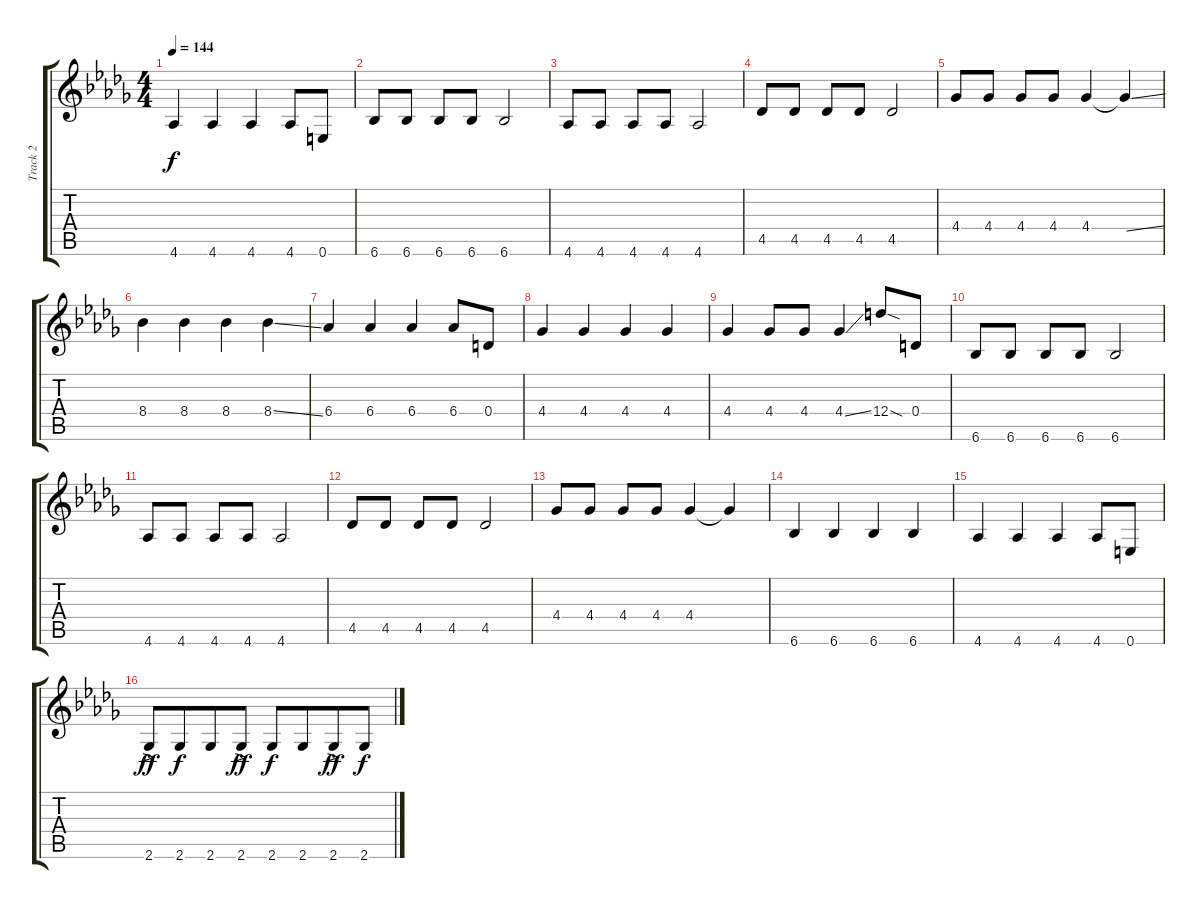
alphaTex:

\track ("Track 2" "Track 2") {instrument electricbasspick}
\staff {score tabs}
\tuning (E4 B3 G3 D3 A2 E2) {hide}
\ts (4 4)
\tempo 144
\clef g2
\ks db
4.6.4{dy f} 4.6.4 4.6.4 4.6.8 0.6.8 |
6.6.8 6.6.8 6.6.8 6.6.8 6.6.2 |
4.6.8 4.6.8 4.6.8 4.6.8 4.6.2 |
4.5.8 4.5.8 4.5.8 4.5.8 4.5.2 |
4.4.8 4.4.8 4.4.8 4.4.8 4.4.4 4.4{ss t}.4 |
8.4.4 8.4.4 8.4.4 8.4{ss}.4 |
6.4.4 6.4.4 6.4.4 6.4.8 0.4.8 |
4.4.4 4.4.4 4.4.4 4.4.4 |
4.4.4 4.4.8 4.4.8 4.4{ss}.4 12.4{sod}.8 0.4.8 |
6.6.8 6.6.8 6.6.8 6.6.8 6.6.2 |
4.6.8 4.6.8 4.6.8 4.6.8 4.6.2 |
4.5.8 4.5.8 4.5.8 4.5.8 4.5.2 |
4.4.8 4.4.8 4.4.8 4.4.8 4.4.4 4.4{t}.4 |
6.6.4 6.6.4 6.6.4 6.6.4 |
4.6.4 4.6.4 4.6.4 4.6.8 0.6.8 |
2.6{ac}.8{dy ff} 2.6.8{dy f beam merge} 2.6.8 2.6{ac}.8{dy ff} 2.6.8{dy f} 2.6.8{beam merge} 2.6{ac}.8{dy ff} 2.6.8{dy f}
